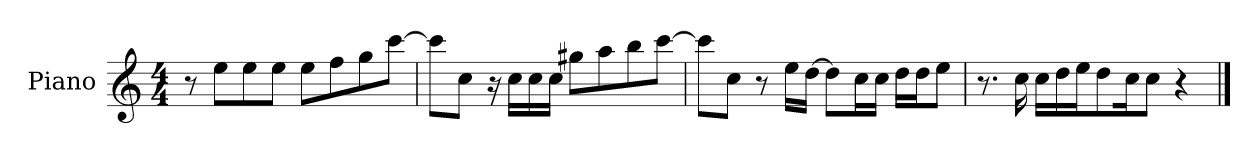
**kern
*part1
*staff1
*I"Piano
*I'Pno.
*clefG2
*k[]
*M4/4
=1
8r
8ee\L
8ee\
8ee\J
8ee\L
8ff\
8gg\
[8ccc\J
=2
8ccc\L]
8cc\J
16r
16cc\LL
16cc\
16cc\JJ
8gg#X\L
8aa\
8bb\
[8ccc\J
=3
8ccc\L]
8cc\J
8r
16ee\LL
[16dd\JJ
8dd\L]
16cc\L
16cc\JJ
16dd\LL
16dd\J
8ee\J
=4
8.r
16cc\
16cc\LL
16dd\
16ee\J
8dd\
16cc\K
8cc\J
4r
==
*-
